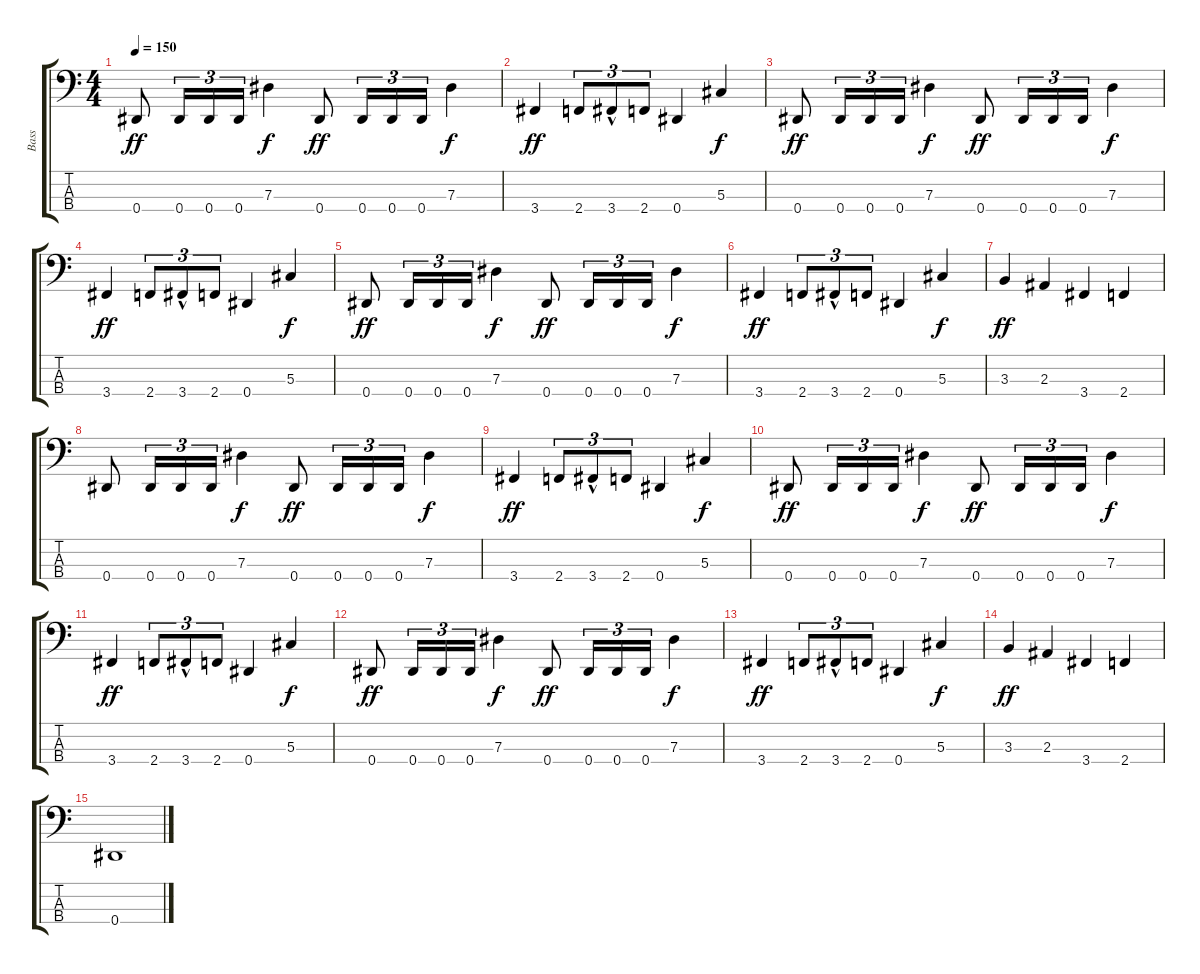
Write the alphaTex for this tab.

\track ("Bass" "Bass") {instrument electricbassfinger}
\staff {score tabs}
\tuning (Gb2 Db2 Ab1 Eb1) {hide}
\ts (4 4)
\tempo 150
\clef f4
\ks c
0.4.8{dy ff} 0.4.16{tu (3 2)} 0.4.16{tu (3 2)} 0.4.16{tu (3 2)} 7.3.4{dy f} 0.4.8{dy ff} 0.4.16{tu (3 2)} 0.4.16{tu (3 2)} 0.4.16{tu (3 2)} 7.3.4{dy f} |
3.4.4{dy ff} 2.4.8{tu (3 2)} 3.4{hac}.8{tu (3 2)} 2.4.8{tu (3 2)} 0.4.4 5.3.4{dy f} |
0.4.8{dy ff} 0.4.16{tu (3 2)} 0.4.16{tu (3 2)} 0.4.16{tu (3 2)} 7.3.4{dy f} 0.4.8{dy ff} 0.4.16{tu (3 2)} 0.4.16{tu (3 2)} 0.4.16{tu (3 2)} 7.3.4{dy f} |
3.4.4{dy ff} 2.4.8{tu (3 2)} 3.4{hac}.8{tu (3 2)} 2.4.8{tu (3 2)} 0.4.4 5.3.4{dy f} |
0.4.8{dy ff} 0.4.16{tu (3 2)} 0.4.16{tu (3 2)} 0.4.16{tu (3 2)} 7.3.4{dy f} 0.4.8{dy ff} 0.4.16{tu (3 2)} 0.4.16{tu (3 2)} 0.4.16{tu (3 2)} 7.3.4{dy f} |
3.4.4{dy ff} 2.4.8{tu (3 2)} 3.4{hac}.8{tu (3 2)} 2.4.8{tu (3 2)} 0.4.4 5.3.4{dy f} |
3.3.4{dy ff} 2.3.4 3.4.4 2.4.4 |
0.4.8 0.4.16{tu (3 2)} 0.4.16{tu (3 2)} 0.4.16{tu (3 2)} 7.3.4{dy f} 0.4.8{dy ff} 0.4.16{tu (3 2)} 0.4.16{tu (3 2)} 0.4.16{tu (3 2)} 7.3.4{dy f} |
3.4.4{dy ff} 2.4.8{tu (3 2)} 3.4{hac}.8{tu (3 2)} 2.4.8{tu (3 2)} 0.4.4 5.3.4{dy f} |
0.4.8{dy ff} 0.4.16{tu (3 2)} 0.4.16{tu (3 2)} 0.4.16{tu (3 2)} 7.3.4{dy f} 0.4.8{dy ff} 0.4.16{tu (3 2)} 0.4.16{tu (3 2)} 0.4.16{tu (3 2)} 7.3.4{dy f} |
3.4.4{dy ff} 2.4.8{tu (3 2)} 3.4{hac}.8{tu (3 2)} 2.4.8{tu (3 2)} 0.4.4 5.3.4{dy f} |
0.4.8{dy ff} 0.4.16{tu (3 2)} 0.4.16{tu (3 2)} 0.4.16{tu (3 2)} 7.3.4{dy f} 0.4.8{dy ff} 0.4.16{tu (3 2)} 0.4.16{tu (3 2)} 0.4.16{tu (3 2)} 7.3.4{dy f} |
3.4.4{dy ff} 2.4.8{tu (3 2)} 3.4{hac}.8{tu (3 2)} 2.4.8{tu (3 2)} 0.4.4 5.3.4{dy f} |
3.3.4{dy ff} 2.3.4 3.4.4 2.4.4 |
0.4.1
